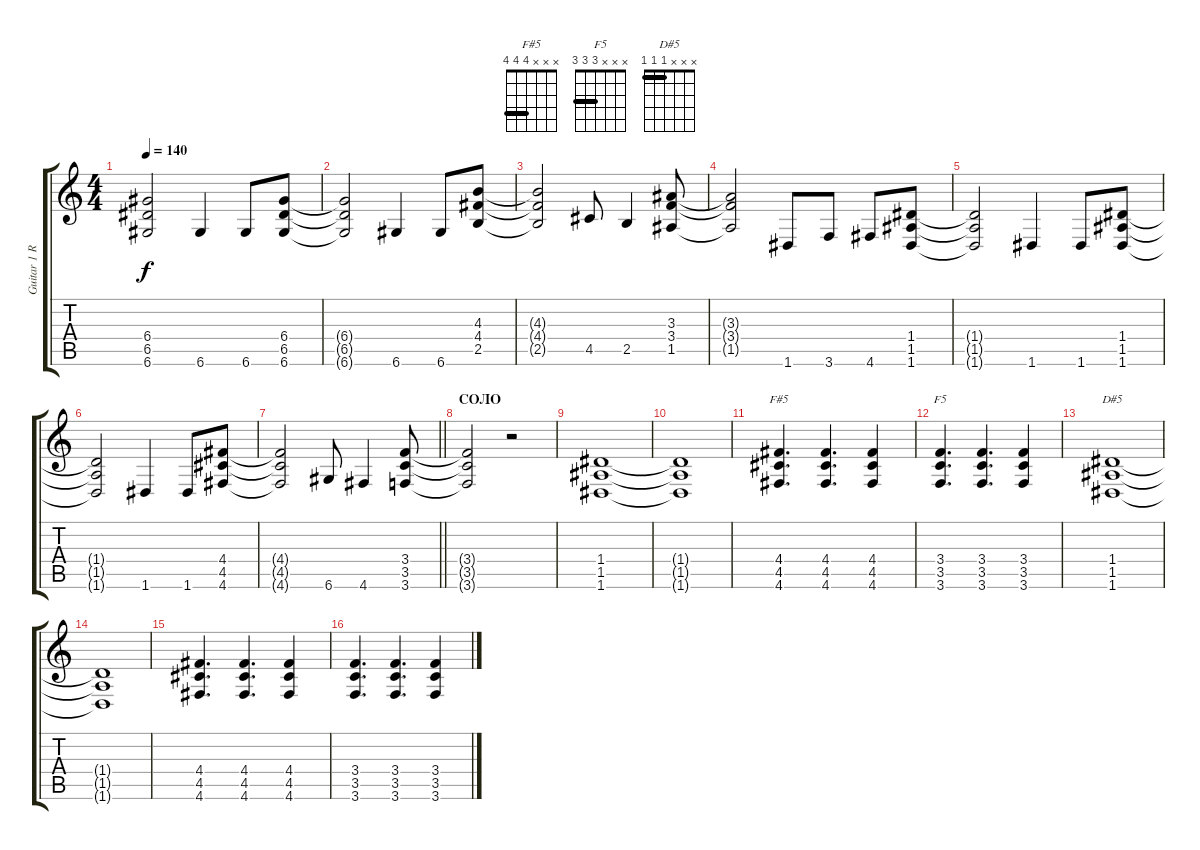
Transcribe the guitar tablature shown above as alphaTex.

\track ("Guitar 1 Ritm" "Guitar 1 R") {instrument acousticguitarnylon}
\staff {score tabs}
\tuning (E4 B3 G3 D3 A2 D2) {hide}
\chord ("F#5" x x x 4 4 4) {barre 4}
\chord ("F5" x x x 3 3 3) {barre 3}
\chord ("D#5" x x x 1 1 1) {barre 1}
\ts (4 4)
\tempo 140
\clef g2
\ks c
(6.4{t} 6.5{t} 6.6{t}).2{dy f} 6.6.4 6.6.8 (6.4 6.5 6.6).8 |
(6.4{t} 6.5{t} 6.6{t}).2 6.6.4 6.6.8 (4.3 4.4 2.5).8 |
(4.3{t} 4.4{t} 2.5{t}).2 4.5.8 2.5.4 (3.3 3.4 1.5).8 |
(3.3{t} 3.4{t} 1.5{t}).2 1.6.8 3.6.8 4.6.8 (1.4 1.5 1.6).8 |
(1.4{t} 1.5{t} 1.6{t}).2 1.6.4 1.6.8 (1.4 1.5 1.6).8 |
(1.4{t} 1.5{t} 1.6{t}).2 1.6.4 1.6.8 (4.4 4.5 4.6).8 |
\barLineRight lightlight
(4.4{t} 4.5{t} 4.6{t}).2 6.6.8 4.6.4 (3.4 3.5 3.6).8 |
\section ("" "СОЛО")
(3.4{t} 3.5{t} 3.6{t}).2 r.2 |
(1.4 1.5 1.6).1 |
(1.4{t} 1.5{t} 1.6{t}).1 |
(4.4 4.5 4.6).4{d ch "F#5"} (4.4 4.5 4.6).4{d} (4.4 4.5 4.6).4 |
(3.4 3.5 3.6).4{d ch "F5"} (3.4 3.5 3.6).4{d} (3.4 3.5 3.6).4 |
(1.4 1.5 1.6).1{ch "D#5"} |
(1.4{t} 1.5{t} 1.6{t}).1 |
(4.4 4.5 4.6).4{d} (4.4 4.5 4.6).4{d} (4.4 4.5 4.6).4 |
(3.4 3.5 3.6).4{d} (3.4 3.5 3.6).4{d} (3.4 3.5 3.6).4
